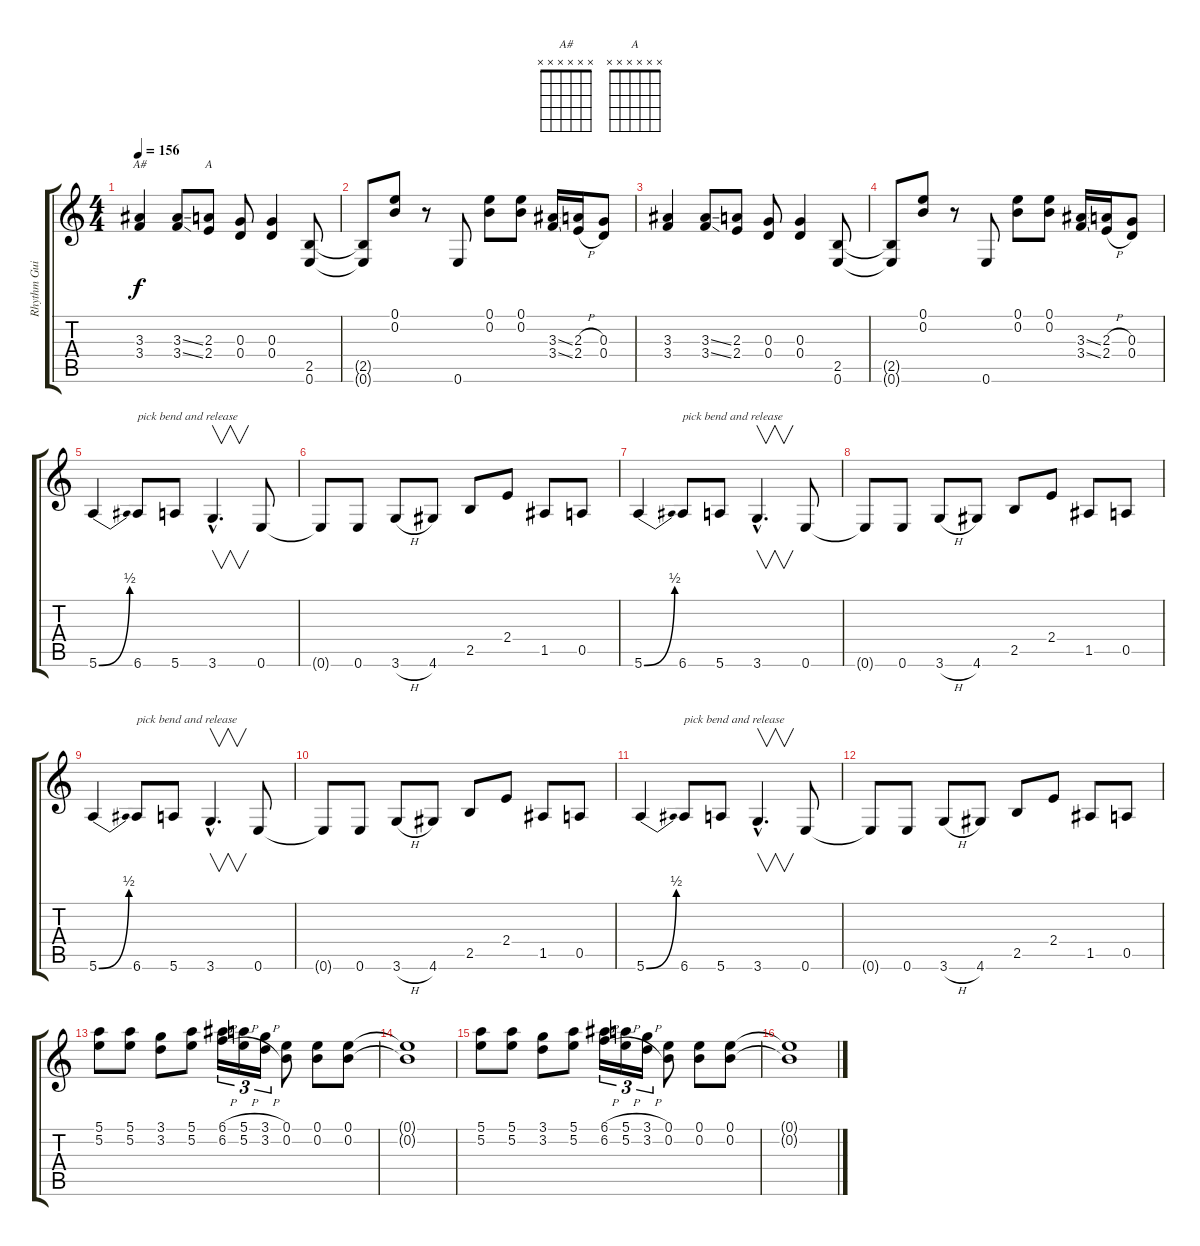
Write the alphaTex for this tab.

\track ("Rhythm Guitar: Izzy" "Rhythm Gui") {instrument overdrivenguitar}
\staff {score tabs}
\tuning (E4 B3 G3 D3 A2 E2) {hide}
\chord ("A#" x x x x x x) {firstfret 0}
\chord ("A" x x x x x x) {firstfret 0}
\ts (4 4)
\tempo 156
\clef g2
\ks c
(3.3 3.4).4{ch "A#" dy f} (3.3{ss} 3.4{ss}).8 (2.3 2.4).8{ch "A"} (0.3 0.4).8 (0.3 0.4).4 (2.5 0.6).8 |
(2.5{t} 0.6{t}).8 (0.1 0.2).8 r.8 0.6.8 (0.1 0.2).8 (0.1 0.2).8 (3.3{ss} 3.4{ss}).16 (2.3{h} 2.4{h}).16 (0.3 0.4).8 |
(3.3 3.4).4 (3.3{ss} 3.4{ss}).8 (2.3 2.4).8 (0.3 0.4).8 (0.3 0.4).4 (2.5 0.6).8 |
(2.5{t} 0.6{t}).8 (0.1 0.2).8 r.8 0.6.8 (0.1 0.2).8 (0.1 0.2).8 (3.3{ss} 3.4{ss}).16 (2.3{h} 2.4{h}).16 (0.3 0.4).8 |
5.6{be (bend 0 0 60 2)}.4 6.6.8{txt "pick bend and release"} 5.6.8 3.6{hac}.4{v d} 0.6.8 |
0.6{t}.8 0.6.8 3.6{h}.8 4.6.8 2.5.8 2.4.8 1.5.8 0.5.8 |
5.6{be (bend 0 0 60 2)}.4 6.6.8{txt "pick bend and release"} 5.6.8 3.6{hac}.4{v d} 0.6.8 |
0.6{t}.8 0.6.8 3.6{h}.8 4.6.8 2.5.8 2.4.8 1.5.8 0.5.8 |
5.6{be (bend 0 0 60 2)}.4 6.6.8{txt "pick bend and release"} 5.6.8 3.6{hac}.4{v d} 0.6.8 |
0.6{t}.8 0.6.8 3.6{h}.8 4.6.8 2.5.8 2.4.8 1.5.8 0.5.8 |
5.6{be (bend 0 0 60 2)}.4 6.6.8{txt "pick bend and release"} 5.6.8 3.6{hac}.4{v d} 0.6.8 |
0.6{t}.8 0.6.8 3.6{h}.8 4.6.8 2.5.8 2.4.8 1.5.8 0.5.8 |
(5.1 5.2).8 (5.1 5.2).8 (3.1 3.2).8 (5.1 5.2).8 (6.1{h} 6.2{h}).16{tu (3 2)} (5.1{h} 5.2{h}).16{tu (3 2)} (3.1{h} 3.2{h}).16{tu (3 2)} (0.1 0.2).8 (0.1 0.2).8 (0.1 0.2).8 |
(0.1{t} 0.2{t}).1 |
(5.1 5.2).8 (5.1 5.2).8 (3.1 3.2).8 (5.1 5.2).8 (6.1{h} 6.2{h}).16{tu (3 2)} (5.1{h} 5.2{h}).16{tu (3 2)} (3.1{h} 3.2{h}).16{tu (3 2)} (0.1 0.2).8 (0.1 0.2).8 (0.1 0.2).8 |
(0.1{t} 0.2{t}).1
